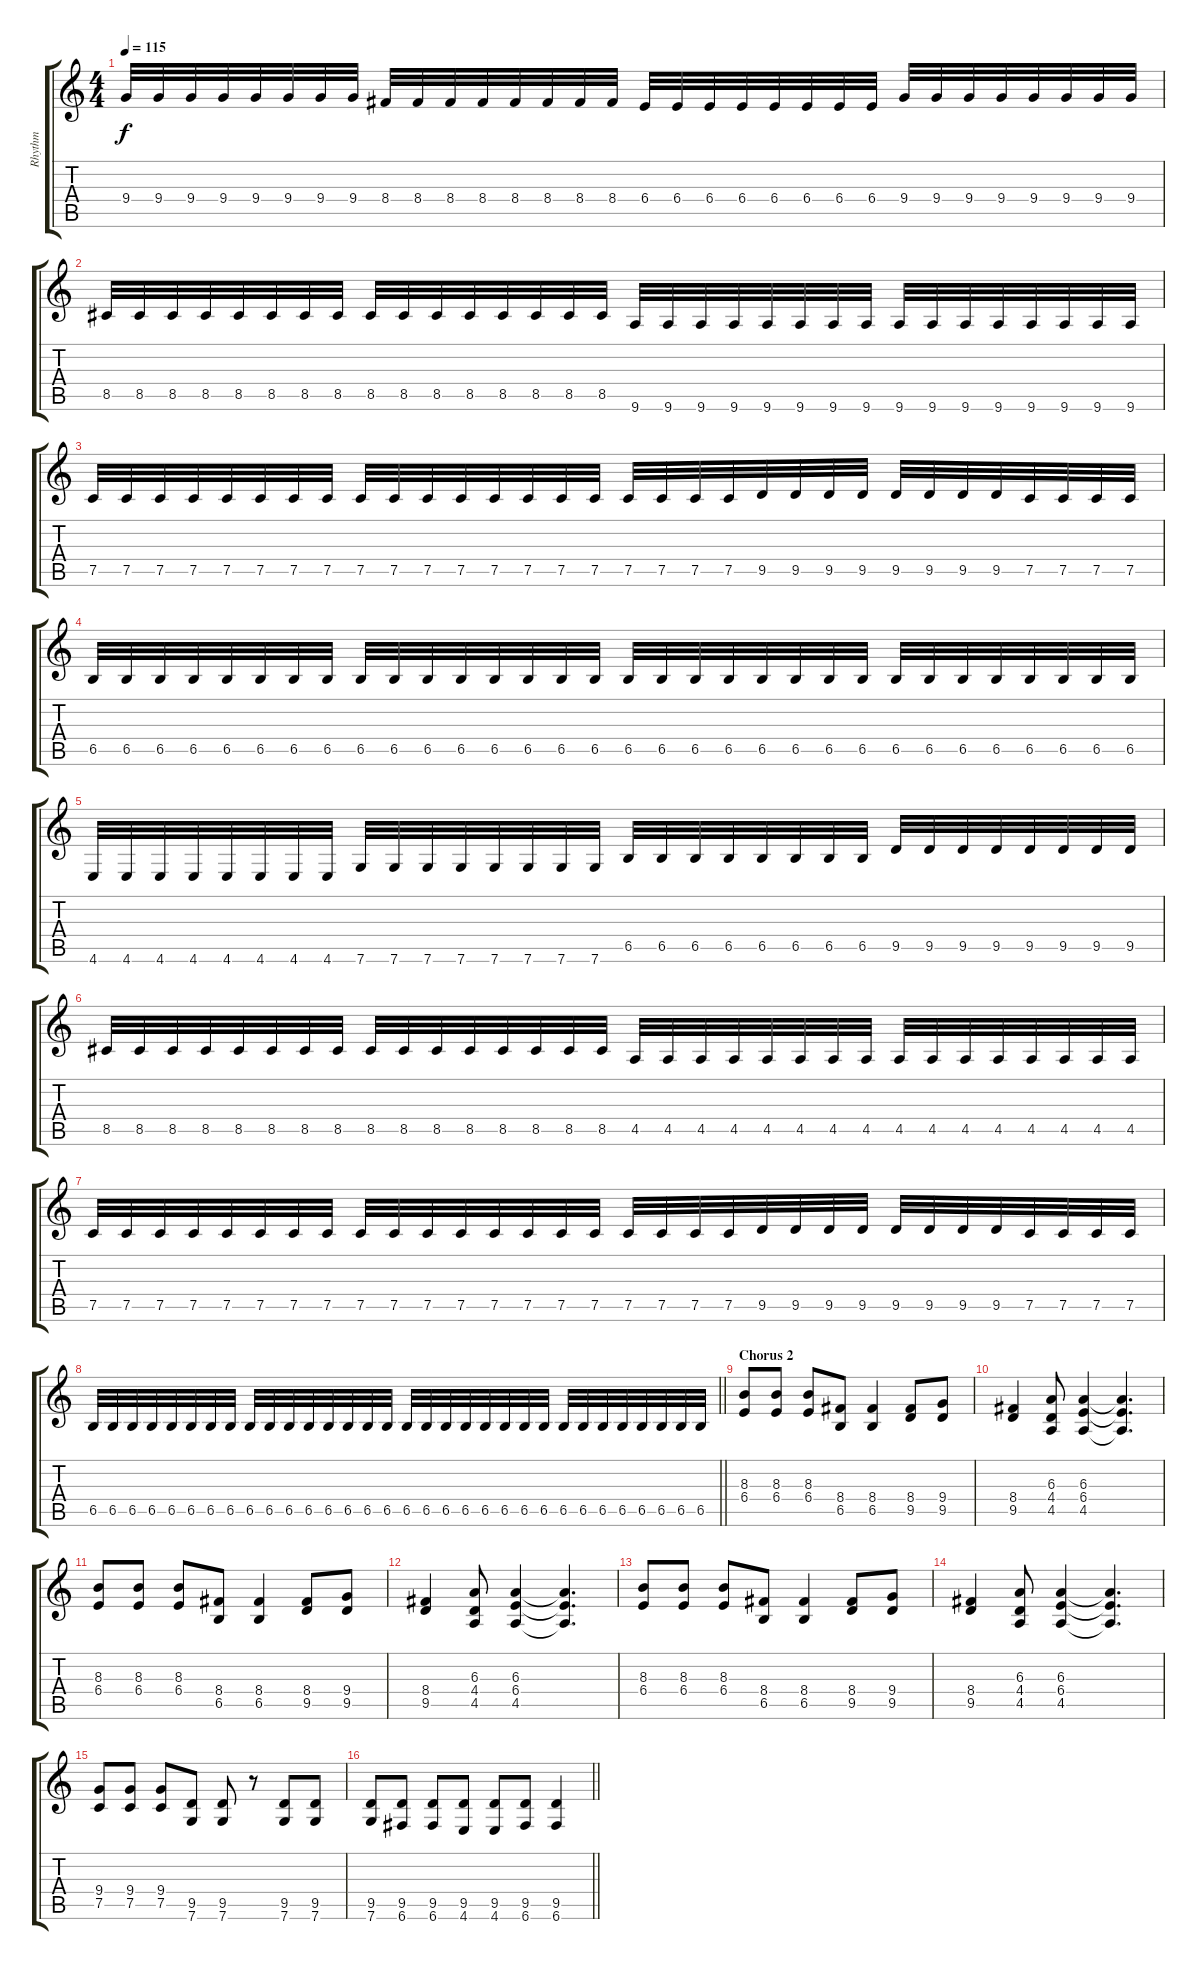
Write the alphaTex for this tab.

\track ("Rhythm" "Rhythm") {instrument distortionguitar}
\staff {score tabs}
\tuning (C4 G3 Eb3 Bb2 F2 C2) {hide}
\ts (4 4)
\tempo 115
\clef g2
\ks c
9.4.32{dy f} 9.4.32 9.4.32 9.4.32 9.4.32 9.4.32 9.4.32 9.4.32 8.4.32 8.4.32 8.4.32 8.4.32 8.4.32 8.4.32 8.4.32 8.4.32 6.4.32 6.4.32 6.4.32 6.4.32 6.4.32 6.4.32 6.4.32 6.4.32 9.4.32 9.4.32 9.4.32 9.4.32 9.4.32 9.4.32 9.4.32 9.4.32 |
8.5.32 8.5.32 8.5.32 8.5.32 8.5.32 8.5.32 8.5.32 8.5.32 8.5.32 8.5.32 8.5.32 8.5.32 8.5.32 8.5.32 8.5.32 8.5.32 9.6.32 9.6.32 9.6.32 9.6.32 9.6.32 9.6.32 9.6.32 9.6.32 9.6.32 9.6.32 9.6.32 9.6.32 9.6.32 9.6.32 9.6.32 9.6.32 |
7.5.32 7.5.32 7.5.32 7.5.32 7.5.32 7.5.32 7.5.32 7.5.32 7.5.32 7.5.32 7.5.32 7.5.32 7.5.32 7.5.32 7.5.32 7.5.32 7.5.32 7.5.32 7.5.32 7.5.32 9.5.32 9.5.32 9.5.32 9.5.32 9.5.32 9.5.32 9.5.32 9.5.32 7.5.32 7.5.32 7.5.32 7.5.32 |
6.5.32 6.5.32 6.5.32 6.5.32 6.5.32 6.5.32 6.5.32 6.5.32 6.5.32 6.5.32 6.5.32 6.5.32 6.5.32 6.5.32 6.5.32 6.5.32 6.5.32 6.5.32 6.5.32 6.5.32 6.5.32 6.5.32 6.5.32 6.5.32 6.5.32 6.5.32 6.5.32 6.5.32 6.5.32 6.5.32 6.5.32 6.5.32 |
4.6.32 4.6.32 4.6.32 4.6.32 4.6.32 4.6.32 4.6.32 4.6.32 7.6.32 7.6.32 7.6.32 7.6.32 7.6.32 7.6.32 7.6.32 7.6.32 6.5.32 6.5.32 6.5.32 6.5.32 6.5.32 6.5.32 6.5.32 6.5.32 9.5.32 9.5.32 9.5.32 9.5.32 9.5.32 9.5.32 9.5.32 9.5.32 |
8.5.32 8.5.32 8.5.32 8.5.32 8.5.32 8.5.32 8.5.32 8.5.32 8.5.32 8.5.32 8.5.32 8.5.32 8.5.32 8.5.32 8.5.32 8.5.32 4.5.32 4.5.32 4.5.32 4.5.32 4.5.32 4.5.32 4.5.32 4.5.32 4.5.32 4.5.32 4.5.32 4.5.32 4.5.32 4.5.32 4.5.32 4.5.32 |
7.5.32 7.5.32 7.5.32 7.5.32 7.5.32 7.5.32 7.5.32 7.5.32 7.5.32 7.5.32 7.5.32 7.5.32 7.5.32 7.5.32 7.5.32 7.5.32 7.5.32 7.5.32 7.5.32 7.5.32 9.5.32 9.5.32 9.5.32 9.5.32 9.5.32 9.5.32 9.5.32 9.5.32 7.5.32 7.5.32 7.5.32 7.5.32 |
\barLineRight lightlight
6.5.32 6.5.32 6.5.32 6.5.32 6.5.32 6.5.32 6.5.32 6.5.32 6.5.32 6.5.32 6.5.32 6.5.32 6.5.32 6.5.32 6.5.32 6.5.32 6.5.32 6.5.32 6.5.32 6.5.32 6.5.32 6.5.32 6.5.32 6.5.32 6.5.32 6.5.32 6.5.32 6.5.32 6.5.32 6.5.32 6.5.32 6.5.32 |
\section ("" "Chorus 2")
(8.3 6.4).8 (8.3 6.4).8 (8.3 6.4).8 (8.4 6.5).8 (8.4 6.5).4 (8.4 9.5).8 (9.4 9.5).8 |
(8.4 9.5).4 (6.3 4.4 4.5).8 (6.3 6.4 4.5).4 (6.3{t} 6.4{t} 4.5{t}).4{d} |
(8.3 6.4).8 (8.3 6.4).8 (8.3 6.4).8 (8.4 6.5).8 (8.4 6.5).4 (8.4 9.5).8 (9.4 9.5).8 |
(8.4 9.5).4 (6.3 4.4 4.5).8 (6.3 6.4 4.5).4 (6.3{t} 6.4{t} 4.5{t}).4{d} |
(8.3 6.4).8 (8.3 6.4).8 (8.3 6.4).8 (8.4 6.5).8 (8.4 6.5).4 (8.4 9.5).8 (9.4 9.5).8 |
(8.4 9.5).4 (6.3 4.4 4.5).8 (6.3 6.4 4.5).4 (6.3{t} 6.4{t} 4.5{t}).4{d} |
(9.4 7.5).8 (9.4 7.5).8 (9.4 7.5).8 (9.5 7.6).8 (9.5 7.6).8 r.8 (9.5 7.6).8 (9.5 7.6).8 |
\barLineRight lightlight
(9.5 7.6).8 (9.5 6.6).8 (9.5 6.6).8 (9.5 4.6).8 (9.5 4.6).8 (9.5 6.6).8 (9.5 6.6).4
